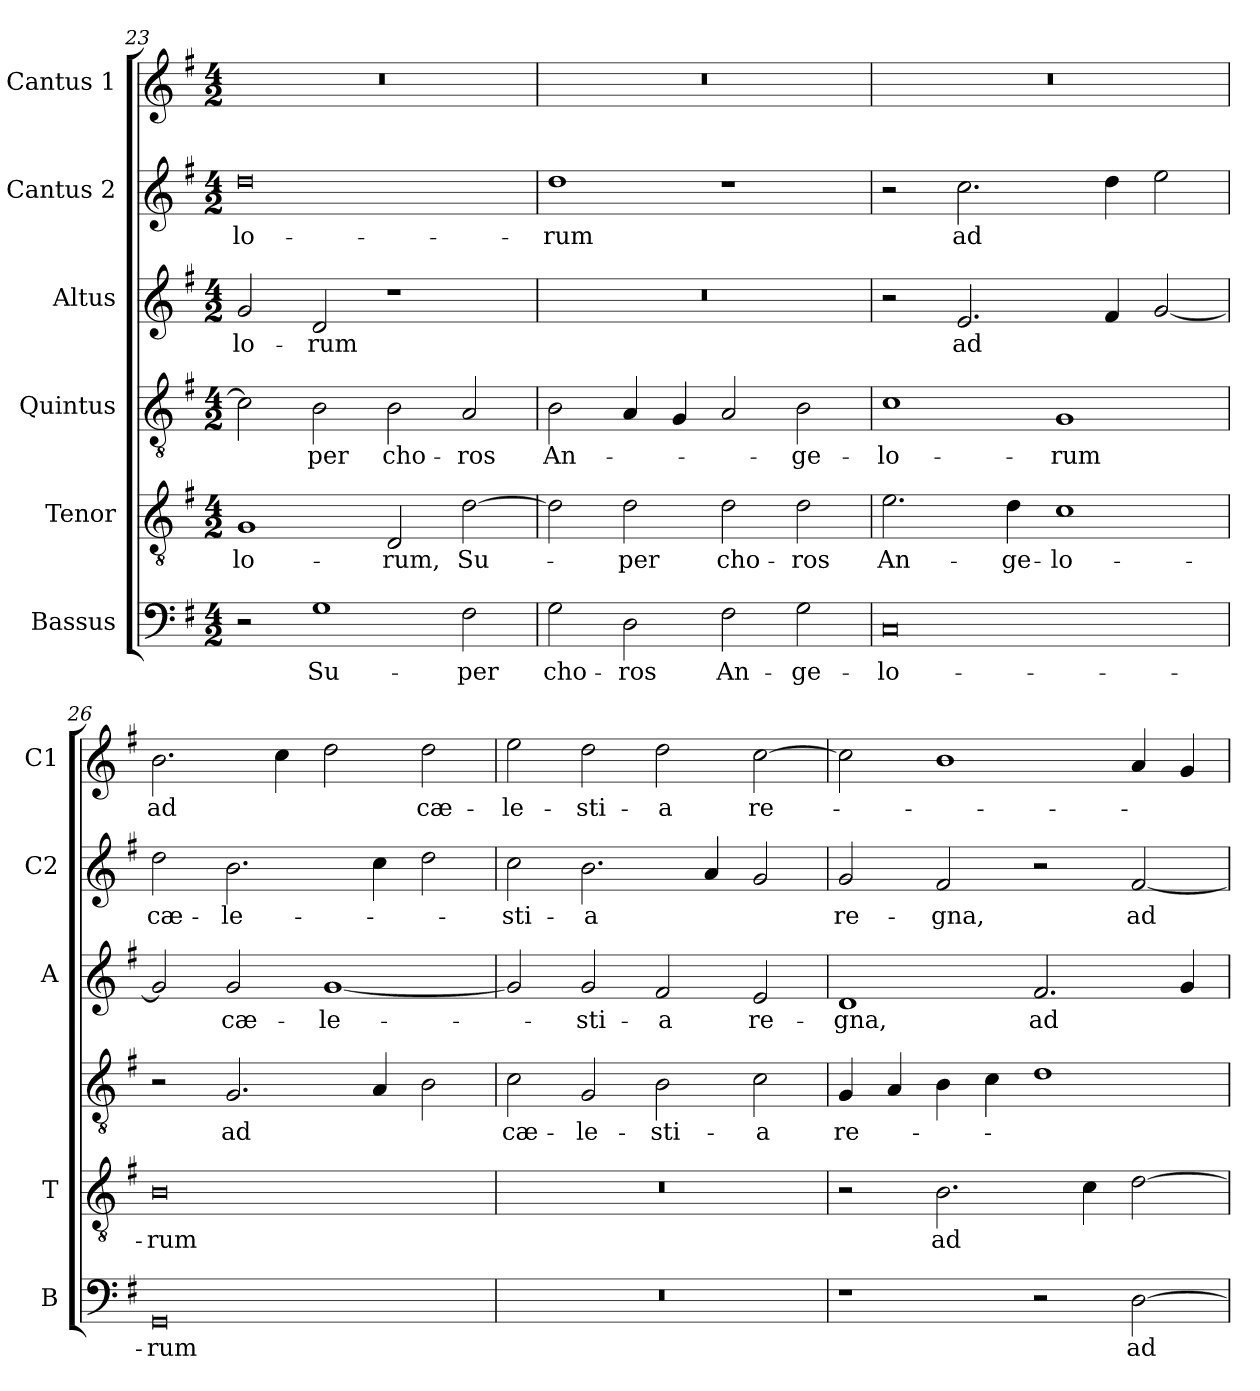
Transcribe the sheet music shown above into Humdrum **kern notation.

**kern	**text	**kern	**text	**kern	**text	**kern	**text	**kern	**text	**kern	**text
*part6	*part6	*part5	*part5	*part4	*part4	*part3	*part3	*part2	*part2	*part1	*part1
*staff6	*staff6	*staff5	*staff5	*staff4	*staff4	*staff3	*staff3	*staff2	*staff2	*staff1	*staff1
*I"Bassus	*	*I"Tenor	*	*I"Quintus	*	*I"Altus	*	*I"Cantus 2	*	*I"Cantus 1	*
*I'B	*	*I'T	*	*	*	*I'A	*	*I'C2	*	*I'C1	*
*clefF4	*	*clefGv2	*	*clefGv2	*	*clefG2	*	*clefG2	*	*clefG2	*
*k[f#]	*	*k[f#]	*	*k[f#]	*	*k[f#]	*	*k[f#]	*	*k[f#]	*
*G:	*	*G:	*	*G:	*	*G:	*	*G:	*	*G:	*
*M4/2	*	*M4/2	*	*M4/2	*	*M4/2	*	*M4/2	*	*M4/2	*
=23	=23	=23	=23	=23	=23	=23	=23	=23	=23	=23	=23
!	!	!	!LO:LY:b	!	!	!	!LO:LY:b	!	!LO:LY:b	!	!
2r	.	1G	-lo-	2c\]	.	2g/	-lo-	0dd	-lo-	0r	.
!	!LO:LY:b	!	!	!	!LO:LY:b	!	!LO:LY:b	!	!	!	!
1G	Su-	.	.	2B\	-per	2d/	-rum	.	.	.	.
!	!	!	!LO:LY:b	!	!LO:LY:b	!	!	!	!	!	!
.	.	2D/	-rum,	2B\	cho-	1r	.	.	.	.	.
!	!LO:LY:b	!	!LO:LY:b	!	!LO:LY:b	!	!	!	!	!	!
2F#\	-per	[2d\	Su-	2A/	-ros	.	.	.	.	.	.
=24	=24	=24	=24	=24	=24	=24	=24	=24	=24	=24	=24
!	!LO:LY:b	!	!	!	!LO:LY:b	!	!	!	!LO:LY:b	!	!
2G\	cho-	2d\]	.	2B\	An-	0r	.	1dd	-rum	0r	.
!	!LO:LY:b	!	!LO:LY:b	!	!	!	!	!	!	!	!
2D\	-ros	2d\	-per	4A/	.	.	.	.	.	.	.
.	.	.	.	4G/	.	.	.	.	.	.	.
!	!LO:LY:b	!	!LO:LY:b	!	!	!	!	!	!	!	!
2F#\	An-	2d\	cho-	2A/	.	.	.	1r	.	.	.
!	!LO:LY:b	!	!LO:LY:b	!	!LO:LY:b	!	!	!	!	!	!
2G\	-ge-	2d\	-ros	2B\	-ge-	.	.	.	.	.	.
!!LO:PB:g=z
=25	=25	=25	=25	=25	=25	=25	=25	=25	=25	=25	=25
!	!LO:LY:b	!	!LO:LY:b	!	!LO:LY:b	!	!	!	!	!	!
0C	-lo-	2.e\	An-	1c	-lo-	2r	.	2r	.	0r	.
!	!	!	!	!	!	!	!LO:LY:b	!	!LO:LY:b	!	!
.	.	.	.	.	.	2.e/	ad	2.cc\	ad	.	.
!	!	!	!LO:LY:b	!	!	!	!	!	!	!	!
.	.	4d\	-ge-	.	.	.	.	.	.	.	.
!	!	!	!LO:LY:b	!	!LO:LY:b	!	!	!	!	!	!
.	.	1c	-lo-	1G	-rum	.	.	.	.	.	.
.	.	.	.	.	.	4f#/	.	4dd\	.	.	.
.	.	.	.	.	.	[2g/	.	2ee\	.	.	.
=26	=26	=26	=26	=26	=26	=26	=26	=26	=26	=26	=26
!	!LO:LY:b	!	!LO:LY:b	!	!	!	!	!	!LO:LY:b	!	!LO:LY:b
0GG	-rum	0B	-rum	2r	.	2g/]	.	2dd\	cæ-	2.b\	ad
!	!	!	!	!	!LO:LY:b	!	!LO:LY:b	!	!LO:LY:b	!	!
.	.	.	.	2.G/	ad	2g/	cæ-	2.b\	-le-	.	.
.	.	.	.	.	.	.	.	.	.	4cc\	.
!	!	!	!	!	!	!	!LO:LY:b	!	!	!	!
.	.	.	.	.	.	[1g	-le-	.	.	2dd\	.
.	.	.	.	4A/	.	.	.	4cc\	.	.	.
!	!	!	!	!	!	!	!	!	!	!	!LO:LY:b
.	.	.	.	2B\	.	.	.	2dd\	.	2dd\	cæ-
=27	=27	=27	=27	=27	=27	=27	=27	=27	=27	=27	=27
!	!	!LO:N:vis=1	!	!	!LO:LY:b	!	!	!	!LO:LY:b	!	!LO:LY:b
0r	.	0r	.	2c\	cæ-	2g/]	.	2cc\	-sti-	2ee\	-le-
!	!	!	!	!	!LO:LY:b	!	!LO:LY:b	!	!LO:LY:b	!	!LO:LY:b
.	.	.	.	2G/	-le-	2g/	-sti-	2.b\	-a	2dd\	-sti-
!	!	!	!	!	!LO:LY:b	!	!LO:LY:b	!	!	!	!LO:LY:b
.	.	.	.	2B\	-sti-	2f#/	-a	.	.	2dd\	-a
.	.	.	.	.	.	.	.	4a/	.	.	.
!	!	!	!	!	!LO:LY:b	!	!LO:LY:b	!	!	!	!LO:LY:b
.	.	.	.	2c\	-a	2e/	re-	2g/	.	[2cc\	re-
=28	=28	=28	=28	=28	=28	=28	=28	=28	=28	=28	=28
!	!	!	!	!	!LO:LY:b	!	!LO:LY:b	!	!LO:LY:b	!	!
1r	.	2r	.	4G/	re-	1d	-gna,	2g/	re-	2cc\]	.
.	.	.	.	4A/	.	.	.	.	.	.	.
!	!	!	!LO:LY:b	!	!	!	!	!	!LO:LY:b	!	!
.	.	2.B\	ad	4B\	.	.	.	2f#/	-gna,	1b	.
.	.	.	.	4c\	.	.	.	.	.	.	.
!	!	!	!	!	!	!	!LO:LY:b	!	!	!	!
2r	.	.	.	1d	.	2.f#/	ad	2r	.	.	.
.	.	4c\	.	.	.	.	.	.	.	.	.
!	!LO:LY:b	!	!	!	!	!	!	!	!LO:LY:b	!	!
[2D\	ad	[2d\	.	.	.	.	.	[2f#/	ad	4a/	.
.	.	.	.	.	.	4g/	.	.	.	4g/	.
=	=	=	=	=	=	=	=	=	=	=	=
*-	*-	*-	*-	*-	*-	*-	*-	*-	*-	*-	*-
